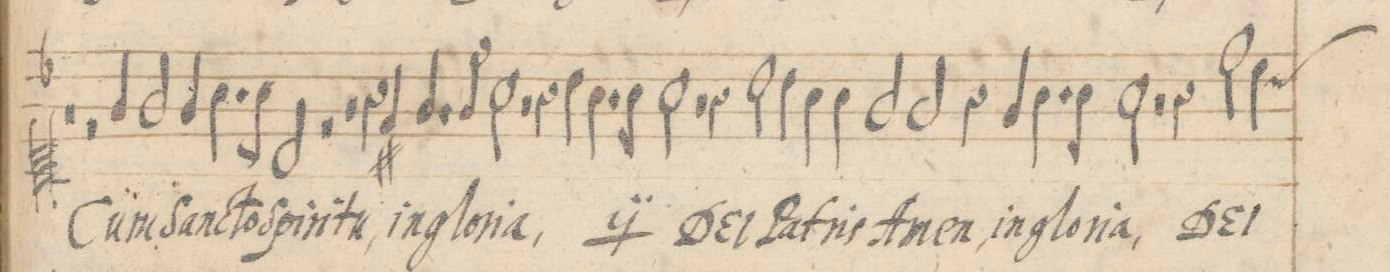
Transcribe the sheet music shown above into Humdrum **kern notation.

**kern	**text
*I"DISCANTVS	*
*clefC1	*
*k[b-]	*
*met(C|)	*
*M2/1	*
1r	.
2r	.
4g/	Cum
2g/	Sanc-
=84-	=84-
4g/	-to
4.a\	Spi-
8a\	-ri-
2d/	-tu,
2r	.
=85-	=85-
2r	.
4r	.
4f#X/	in
4.g/	glo-
8g/	-ri-
2a\	-a,
=86-	=86-
2r	.
4r	.
*	*ij
4b-\	in
4.a\	glo-
8a\	-ri-
2a\	-a
*	*Xij
=87-	=87-
2r	.
4r	.
2b-\	DE-
4b-\	-I
4a\	Pa-
4a\	-tris
=88-	=88-
2g/	A-
2g/	-men,
4r	.
4g/	in
4.a\	glo-
8a\	-ri-
=89-	=89-
2a\	-a,
2r	.
4r	.
2dd\	DE-
4cc\	-I
*custos:b-	*
=90-	=90-
*-	*-
